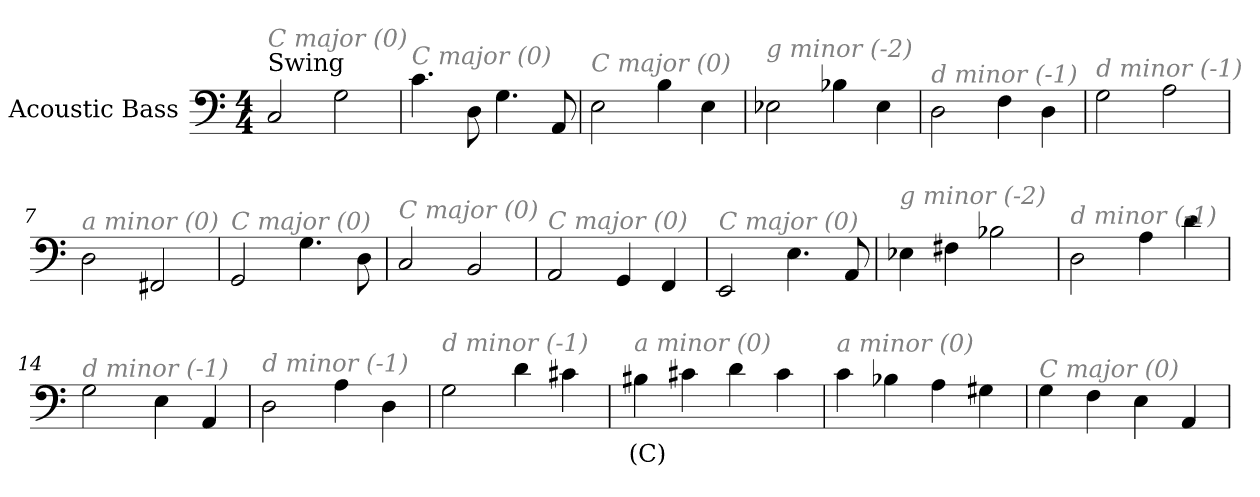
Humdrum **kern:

**kern	**text
*part1	*part1
*staff1	*staff1
*I"Acoustic Bass	*
*clefF4	*
*ITrd7c12	*
*k[]	*
*C:	*
*M4/4	*
*MM120	*
=1	=1
!LO:TX:a:t=Swing	!
!LO:TX:i:color=#808080:t=C major (0)	!
2CC	.
2GG	.
=2	=2
!LO:TX:i:color=#808080:t=C major (0)	!
4.C	.
8DD	.
4.GG	.
8AAA	.
=3	=3
!LO:TX:i:color=#808080:t=C major (0)	!
2EE	.
4BB	.
4EE	.
=4	=4
!LO:TX:i:color=#808080:t=g minor (-2)	!
2EE-X	.
4BB-X	.
4EE-	.
=5	=5
!LO:TX:i:color=#808080:t=d minor (-1)	!
2DD	.
4FF	.
4DD	.
=6	=6
!LO:TX:i:color=#808080:t=d minor (-1)	!
2GG	.
2AA	.
=7	=7
!LO:TX:i:color=#808080:t=a minor (0)	!
2DD	.
2FFF#X	.
=8	=8
!LO:TX:i:color=#808080:t=C major (0)	!
2GGG	.
4.GG	.
8DD	.
=9	=9
!LO:TX:i:color=#808080:t=C major (0)	!
2CC	.
2BBB	.
=10	=10
!LO:TX:i:color=#808080:t=C major (0)	!
2AAA	.
4GGG	.
4FFF	.
=11	=11
!LO:TX:i:color=#808080:t=C major (0)	!
2EEE	.
4.EE	.
8AAA	.
=12	=12
!LO:TX:i:color=#808080:t=g minor (-2)	!
4EE-X	.
4FF#X	.
2BB-X	.
=13	=13
!LO:TX:i:color=#808080:t=d minor (-1)	!
2DD	.
4AA	.
4D	.
=14	=14
!LO:TX:i:color=#808080:t=d minor (-1)	!
2GG	.
4EE	.
4AAA	.
=15	=15
!LO:TX:i:color=#808080:t=d minor (-1)	!
2DD	.
4AA	.
4DD	.
=16	=16
!LO:TX:i:color=#808080:t=d minor (-1)	!
2GG	.
4D	.
4C#X	.
=17	=17
!LO:TX:i:color=#808080:t=a minor (0)	!
4BB#Xi	(C)
4C#X	.
4D	.
4C#	.
=18	=18
!LO:TX:i:color=#808080:t=a minor (0)	!
4C	.
4BB-X	.
4AA	.
4GG#X	.
=19	=19
!LO:TX:i:color=#808080:t=C major (0)	!
4GG	.
4FF	.
4EE	.
4AAA	.
=	=
*-	*-
